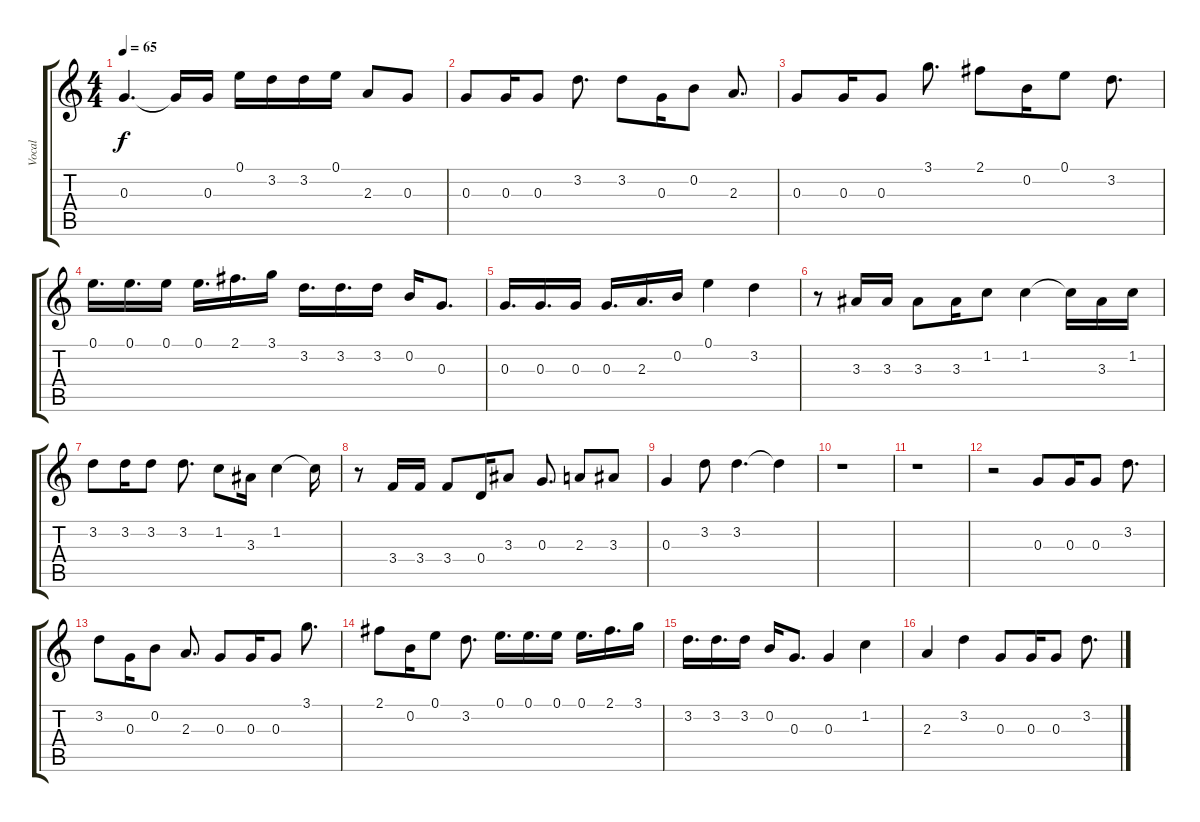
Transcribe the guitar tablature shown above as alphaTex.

\track ("Vocal" "Vocal") {instrument acousticguitarnylon}
\staff {score tabs}
\tuning (E4 B3 G3 D3 A2 E2) {hide}
\ts (4 4)
\tempo 65
\clef g2
\ks c
0.3.4{d dy f} 0.3{t}.16 0.3.16 0.1.16 3.2.16 3.2.16 0.1.16 2.3.8 0.3.8 |
0.3.8{volume 14} 0.3.16 0.3.8 3.2.8{d} 3.2.8 0.3.16 0.2.8 2.3.8{d} |
0.3.8 0.3.16 0.3.8 3.1.8{d} 2.1.8 0.2.16 0.1.8 3.2.8{d} |
0.1.16{d} 0.1.16{d} 0.1.16 0.1.16{d} 2.1.16{d} 3.1.16 3.2.16{d} 3.2.16{d} 3.2.16 0.2.16 0.3.8{d} |
0.3.16{d} 0.3.16{d} 0.3.16 0.3.16{d} 2.3.16{d} 0.2.16 0.1.4 3.2.4 |
r.8 3.3.16 3.3.16 3.3.8 3.3.16 1.2.8 1.2.4 1.2{t}.16 3.3.16 1.2.16 |
3.2.8 3.2.16 3.2.8 3.2.8{d} 1.2.8 3.3.16 1.2.4 1.2{t}.16 |
r.8 3.4.16 3.4.16 3.4.8 0.4.16 3.3.8 0.3.8{d} 2.3.8 3.3.8 |
0.3.4 3.2.8 3.2.4{d} 3.2{t}.4 |
r.1 |
r.1 |
r.2 0.3.8{volume 14} 0.3.16 0.3.8 3.2.8{d} |
3.2.8 0.3.16 0.2.8 2.3.8{d} 0.3.8 0.3.16 0.3.8 3.1.8{d} |
2.1.8 0.2.16 0.1.8 3.2.8{d} 0.1.16{d} 0.1.16{d} 0.1.16 0.1.16{d} 2.1.16{d} 3.1.16 |
3.2.16{d} 3.2.16{d} 3.2.16 0.2.16 0.3.8{d} 0.3.4 1.2.4 |
2.3.4 3.2.4 0.3.8 0.3.16 0.3.8 3.2.8{d}
